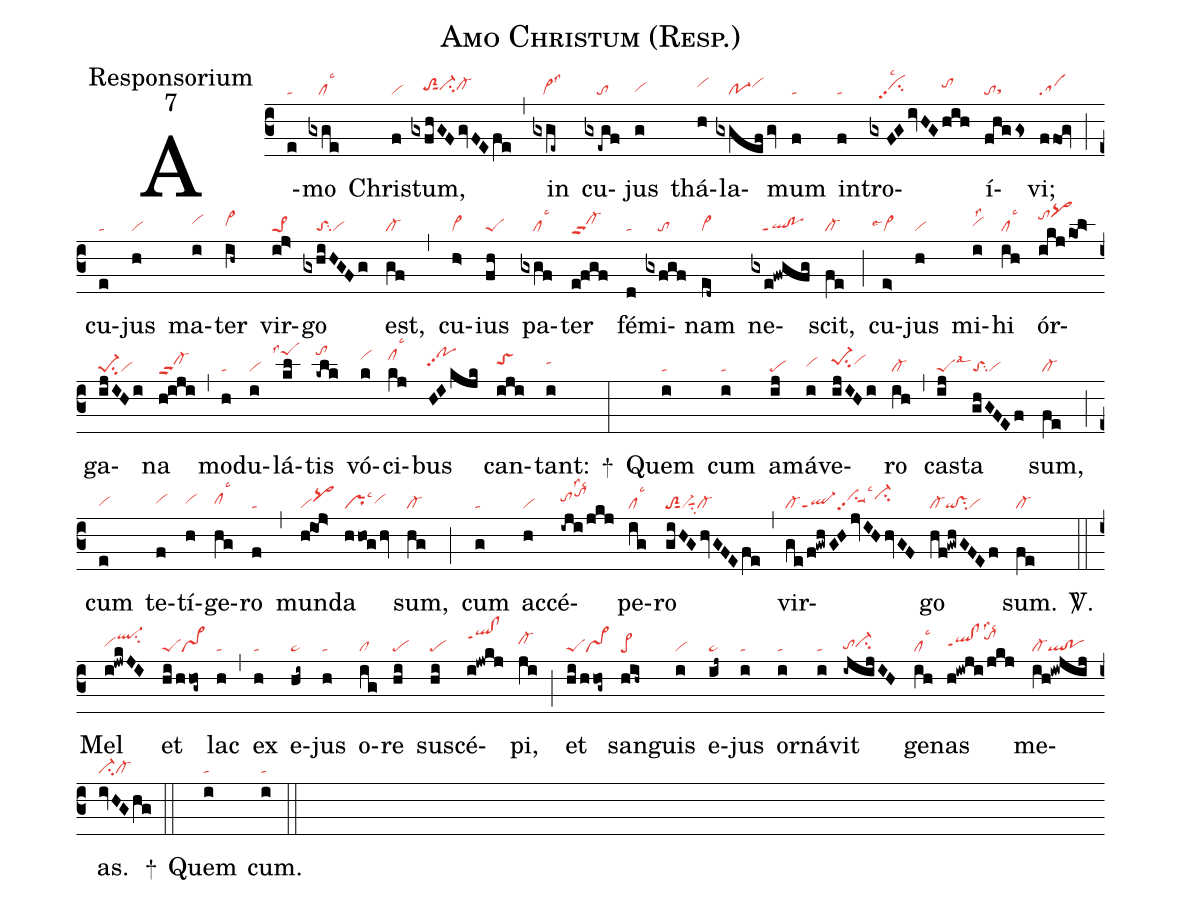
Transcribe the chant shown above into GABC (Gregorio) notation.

name:Amo Christum (Resp.);
office-part:Responsorium;
mode:7;
nabc-lines:1;
%%
(c3)
A(e|ta)mo(gxge|///cllsc3) Chris(f|vi)tum,(gxfhGFgvFEfe|////toS2hhsut1ci-hhcl-hh) (,)
in(gxge~|///vi>lss3) cu(gx-egf|////to)jus(g|vihg) thá(h|vihi)la(gxgef/gv|////po-1vihi)mum(f|ta) in(f|ta)tro(gxFGivHG|///vihhpp2su2lsc2|hih|tohi)í(fhggs|tosthg)vi;(ffOg|sa) (;)
cu(e|ta)jus(h|vi) ma(i|vihi)ter(ih~|vi>hh) vir(ij>|pe>1)go(gxhiHGFg|////toSsu2vi) est,(gf|cl-) (,)
cu(h>|vi>)ius(fh|peS) pa(gxgf|////cllsc3)ter(e!fgf|cl-hippu2) fé(d|ta)mi(gxfgf|////to)nam(ed~|vi>) ne(gxe!fwgfg|///ql!poppt1)scit,(fe|cl-) (;)
cu(e>|```vi>lse4)jus(h|vi) mi(i|vihhlss2)hi(ih|cllsc3) ór(ikj/ko!l>|tohkpq>hl)ga(ijIHi|pe-1su2vi)na(h!iji|cl-hippu2) (,)
mo(h|ta)du(i|vi)lá(kl|```peShmlss4)tis(-klk|tohm) vó(k|vihk)ci(kj|clhklsc3)bus(HIkjk|pohlpp2) can(iji|toShi)tant:(i|tahi) +(:)
Quem(i|ta) cum(i|ta) a(ij|pe)má(i|vihh)ve(ijIHi|pe-1hisu2vihi)ro(ih|cl-) (,)
cas(ij|peSlsal3)ta(ghGFEf|toSsu2vi) sum,(fe|cl-) (;)
cum(e|vihg) te(f|vihh)tí(h|vihh)ge(hg|clhhlsc3)ro(f|ta) (,)
mun(h!io!j>|vipq>hi)da(hhog/hv|prlsc3vihh) sum,(hg|cl-) (;)
cum(g|ta) ac(h|vi)cé(-iji/jkj|tohitohklss2lsc2)pe(ig|cllsc3)ro(giHGhvGFEfe|toS2sut1vi-suu1su2cl-) (,)
vir(ge/f!gwhGHjvIHhvGF|cl-ql-ppt1vihipp2su1suu1lsc3ci-hj)go(hf!gwhGFEf|cl-qi!vssu2vi) sum.(fe|cl-) <sp>V/</sp>.(::)
Mel(i!jwkJI|vihhql-hksu2) et(hi/hhog~|peSvs>) lac(h|ta) (,)
ex(h|ta) e(hi~|ta>)jus(h|ta) o(ig|cl)re(hi|pe) su(hi|pe)scé(i!jwkj|qlhk!clhkppt1)pi,(ji|cl-hi) (;)
et(hi/hhog~|peSvs>) san(hih~|pe>)guis(i|vi) e(ij~|ta>)jus(i|ta) or(i|ta)ná(i|ta)vit(-ijijIH|tohgci-hh) ge(ih|cllsc3)nas(h!iwji/jkj|qlhh!clhhppt1tohklss2lsc2) me(ih!iwjij|cl-ql!po)as.(ivHGhg|ci-cl-) +(::)
Quem(i|ta) cum.(i|ta) (::)
